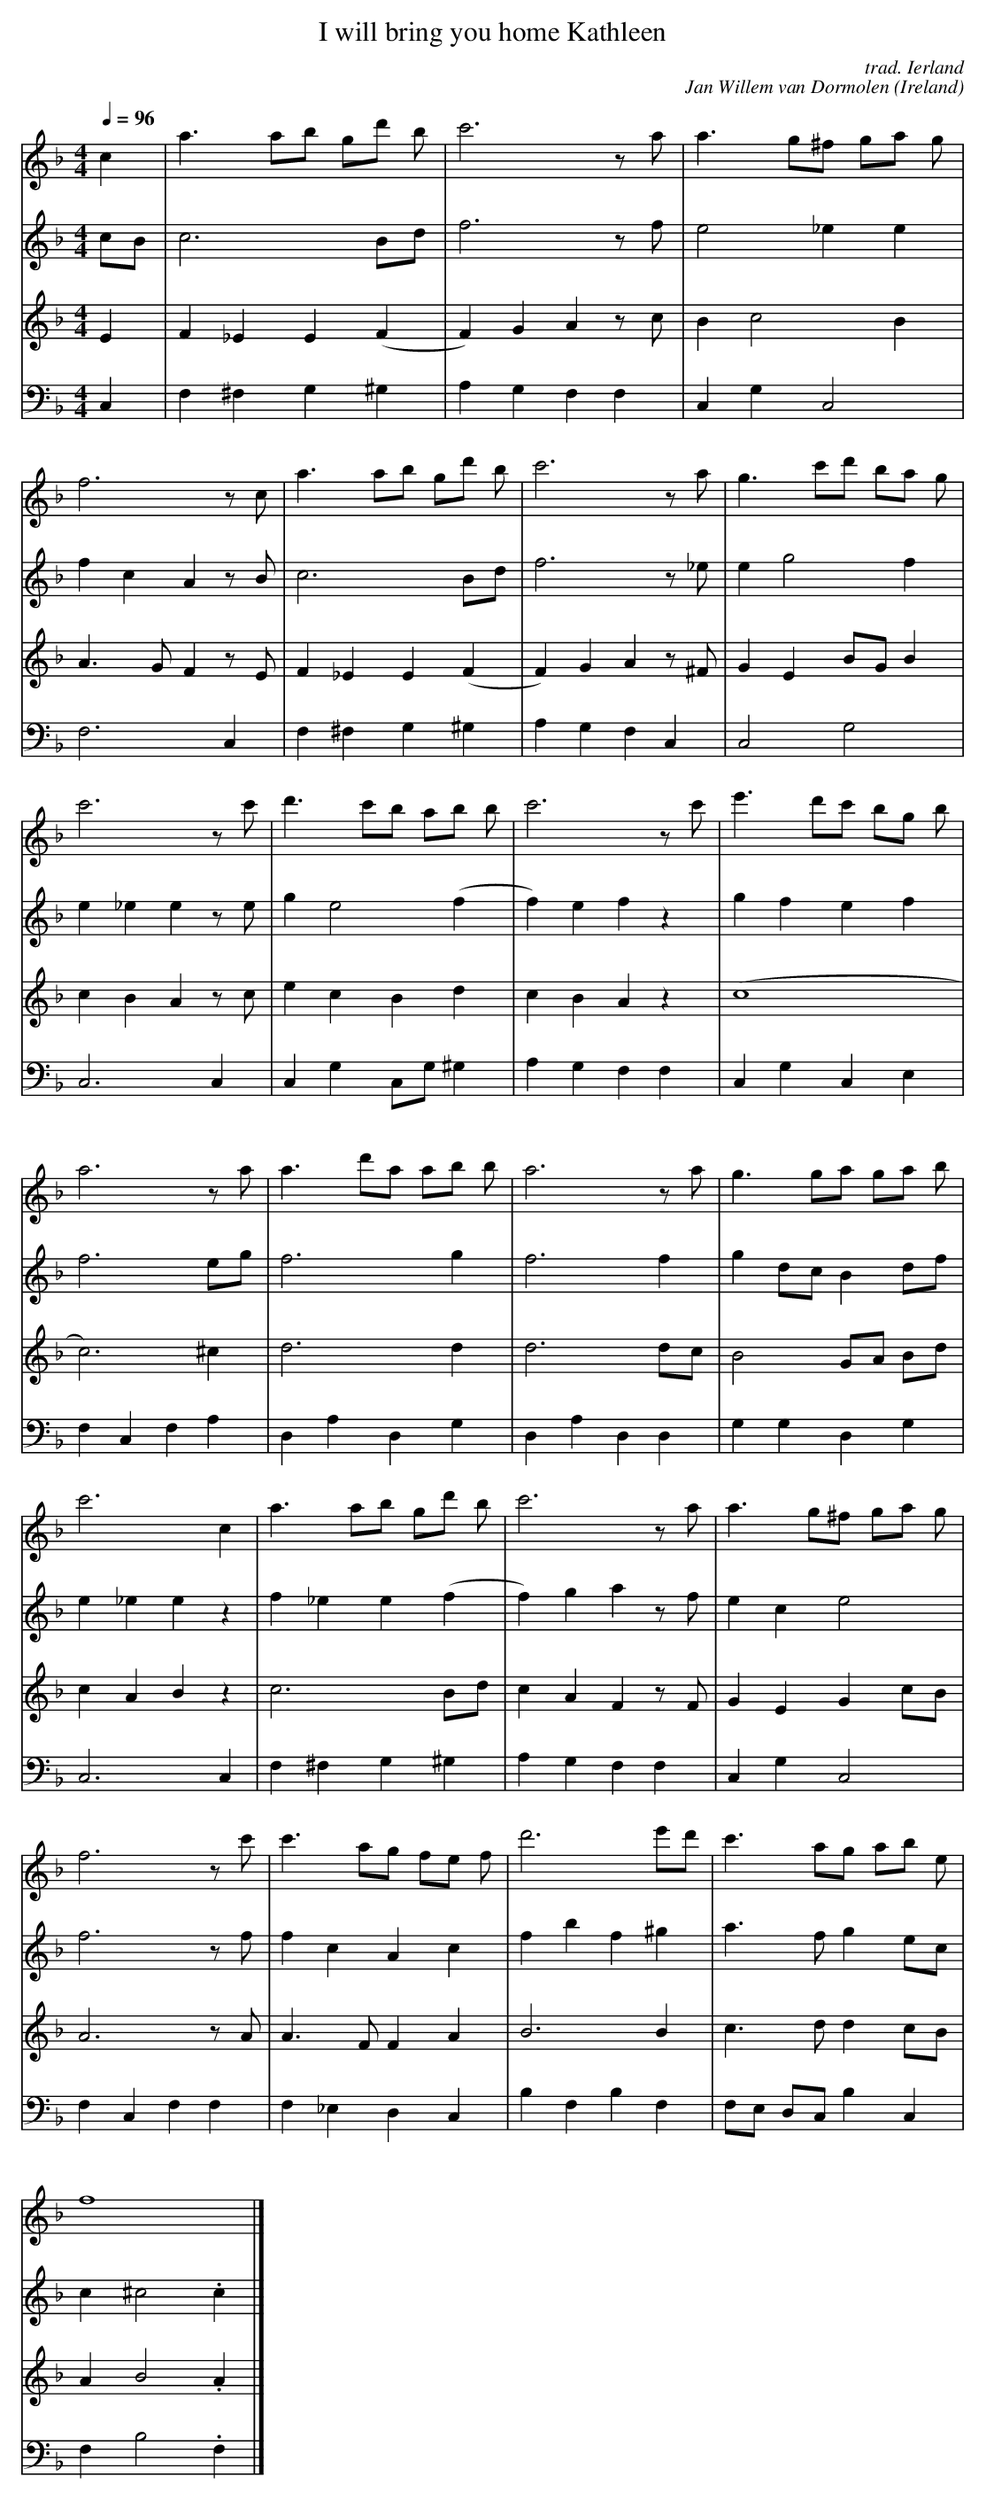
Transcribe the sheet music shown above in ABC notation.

X:1
T:I will bring you home Kathleen
C:trad. Ierland
C:Jan Willem van Dormolen
O:Ireland
M:4/4
L:1/8
Q:1/4=96
K:F
V:1
c2 |a3 ab gd' b|c'6 za |a3 g^f ga g|
f6 zc |a3 ab gd' b|c'6 za |g3 c'd' ba g|
c'6 zc' |d'3 c'b ab b|c'6 zc' |e'3 d'c' bg b|
a6 za |a3 d'a ab b|a6 za |g3 ga ga b|
c'6 c2 |a3 ab gd' b|c'6 za |a3 g^f ga g|
f6 zc' |c'3 ag fe f|d'6 e'd' |c'3 ag ab e|
f8 |]
V:2          %II
cB |c6 Bd |f6 zf |e4 _e2 e2 |
f2 c2 A2 zB |c6 Bd |f6 z_e |e2 g4 f2 |
e2 _e2 e2 ze |g2 e4 (f2 |f2) e2 f2 z2 |g2 f2 e2 f2 |
f6 eg |f6 g2 |f6 f2 |g2 dc B2 df |
e2 _e2 e2 z2 |f2 _e2 e2 (f2 |f2) g2 a2 zf |e2 c2 e4 |
f6 zf |f2 c2 A2 c2 |f2 b2 f2 ^g2 |a3 fg2 ec |
c2 ^c4 .c2 |]
V:3          %III
E2 |F2 _E2 E2 (F2 |F2) G2 A2 zc |B2 c4 B2 |
A3 GF2 zE |F2 _E2 E2 (F2 |F2) G2 A2 z^F |G2 E2 BG B2 |
c2 B2 A2 zc |e2 c2 B2 d2 |c2 B2 A2 z2 |(c8 |
c6) ^c2 |d6 d2 |d6 dc |B4 GA Bd |
c2 A2 B2 z2 |c6 Bd |c2 A2 F2 zF |G2 E2 G2 cB |
A6 zA |A3 FF2 A2 |B6 B2 |c3 dd2 cB |
A2 B4 .A2 |]
V:4          %IV
C,2 |F,2 ^F,2 G,2 ^G,2 |A,2 G,2 F,2 F,2 |C,2 G,2 C,4 |
F,6 C,2 |F,2 ^F,2 G,2 ^G,2 |A,2 G,2 F,2 C,2 |C,4 G,4 |
C,6 C,2 |C,2 G,2 C,G, ^G,2 |A,2 G,2 F,2 F,2 |C,2 G,2 C,2 E,2 |
F,2 C,2 F,2 A,2 |D,2 A,2 D,2 G,2 |D,2 A,2 D,2 D,2 |G,2 G,2 D,2 G,2 |
C,6 C,2 |F,2 ^F,2 G,2 ^G,2 |A,2 G,2 F,2 F,2 |C,2 G,2 C,4 |
F,2 C,2 F,2 F,2 |F,2 _E,2 D,2 C,2 |B,2 F,2 B,2 F,2 |F,E, D,C, B,2 C,2 |
F,2 B,4 .F,2 |]
